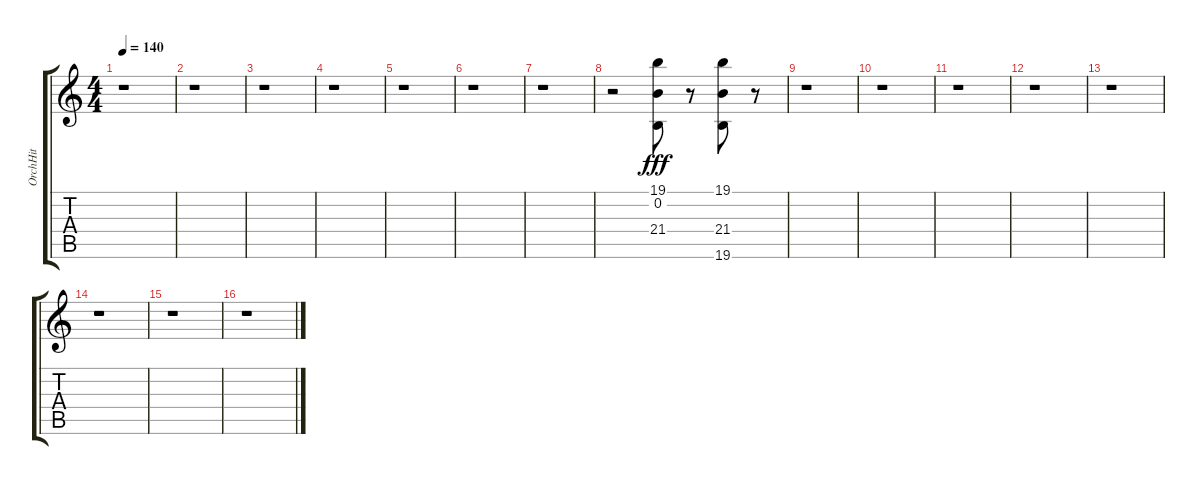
\track ("OrchHit" "OrchHit") {instrument orchestrahit}
\staff {score tabs}
\tuning (E4 B3 G3 D3 A2 E2) {hide}
\ts (4 4)
\tempo 140
\clef g2
\ks c
r.1{dy fff} |
r.1 |
r.1 |
r.1 |
r.1 |
r.1 |
r.1 |
r.2 (19.1 0.2 21.4).8 r.8 (19.1 21.4 19.6).8 r.8 |
r.1 |
r.1 |
r.1 |
r.1 |
r.1 |
r.1 |
r.1 |
r.1
